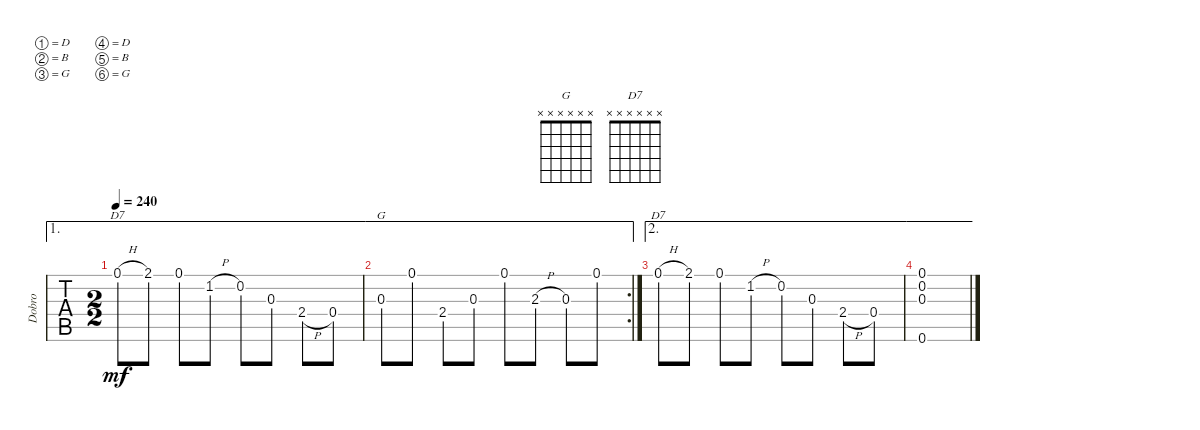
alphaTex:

\bracketExtendMode groupsimilarinstruments
\singleTrackTrackNamePolicy allsystems
\multiTrackTrackNamePolicy allsystems
\otherSystemsTrackNameOrientation horizontal
\track ("Dobro" "Dobro") {instrument acousticguitarsteel}
\staff {tabs}
\tuning (D4 B3 G3 D3 B2 G2)
\chord ("G" x x x x x x)
\chord ("D7" x x x x x x)
\ae 1
\ts (2 2)
\scale
0.337508
\tempo 240
\accidentals auto
\clef g2
\ottava regular
\simile none
\ks g
0.1{h}.8{ch "D7" dy mf} 2.1.8 0.1.8 1.2{h}.8 0.2.8 0.3.8 2.4{h}.8 0.4.8 |
\ae 1
\rc 2
\scale
0.295833 0.3.8{ch "G"} 0.1.8 2.4.8 0.3.8 0.1.8 2.3{h}.8 0.3.8 0.1.8 |
\ae 2
\scale
0.306374 0.1{h}.8{ch "D7"} 2.1.8 0.1.8 1.2{h}.8 0.2.8 0.3.8 2.4{h}.8 0.4.8 |
\ae 2
\scale
0.0600649 (0.1 0.2 0.3 0.6).1
